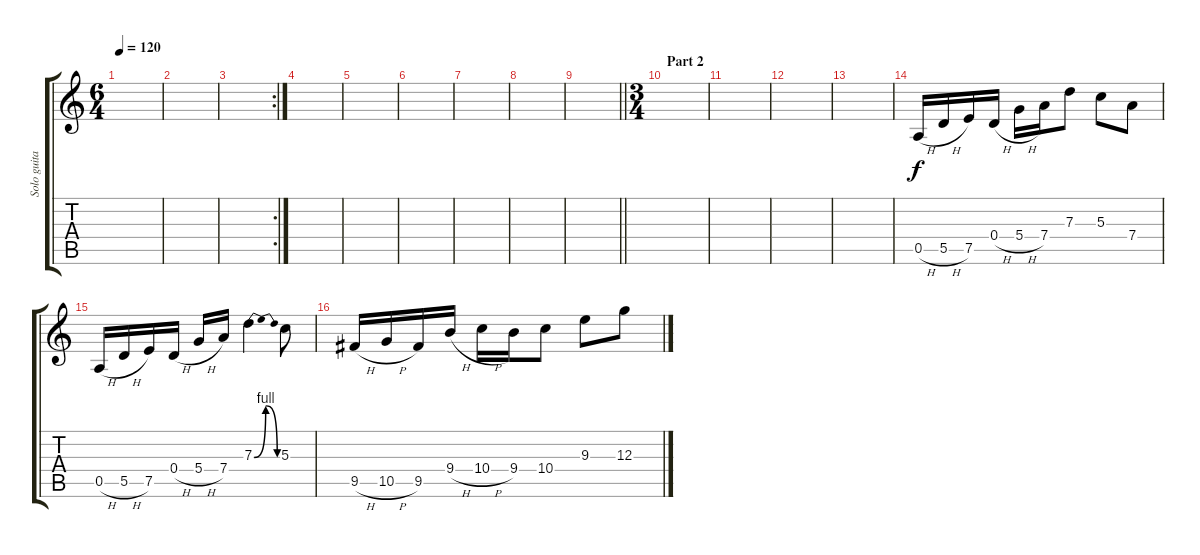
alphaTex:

\track ("Solo guitar" "Solo guita") {instrument distortionguitar}
\staff {score tabs}
\tuning (E4 B3 G3 D3 A2 E2) {hide}
\ts (6 4)
\tempo 120
\clef g2
\ks c
|
|
\rc 2
|
|
|
|
|
|
\barLineRight lightlight
|
\ts (3 4)
\section ("" "Part 2")
|
|
|
|
0.5{h}.16 5.5{h}.16 7.5.16 0.4{h}.16 5.4{h}.16 7.4.16 7.3.8 5.3.8 7.4.8 |
0.5{h}.16 5.5{h}.16 7.5.16 0.4{h}.16 5.4{h}.16 7.4.16 7.3{be (bendrelease 0 0 15 4 38 4 60 0)}.4 5.3.8 |
9.5{h}.16 10.5{h}.16 9.5.16 9.4{h}.16 10.4{h}.16 9.4.16 10.4.8 9.3.8 12.3.8
